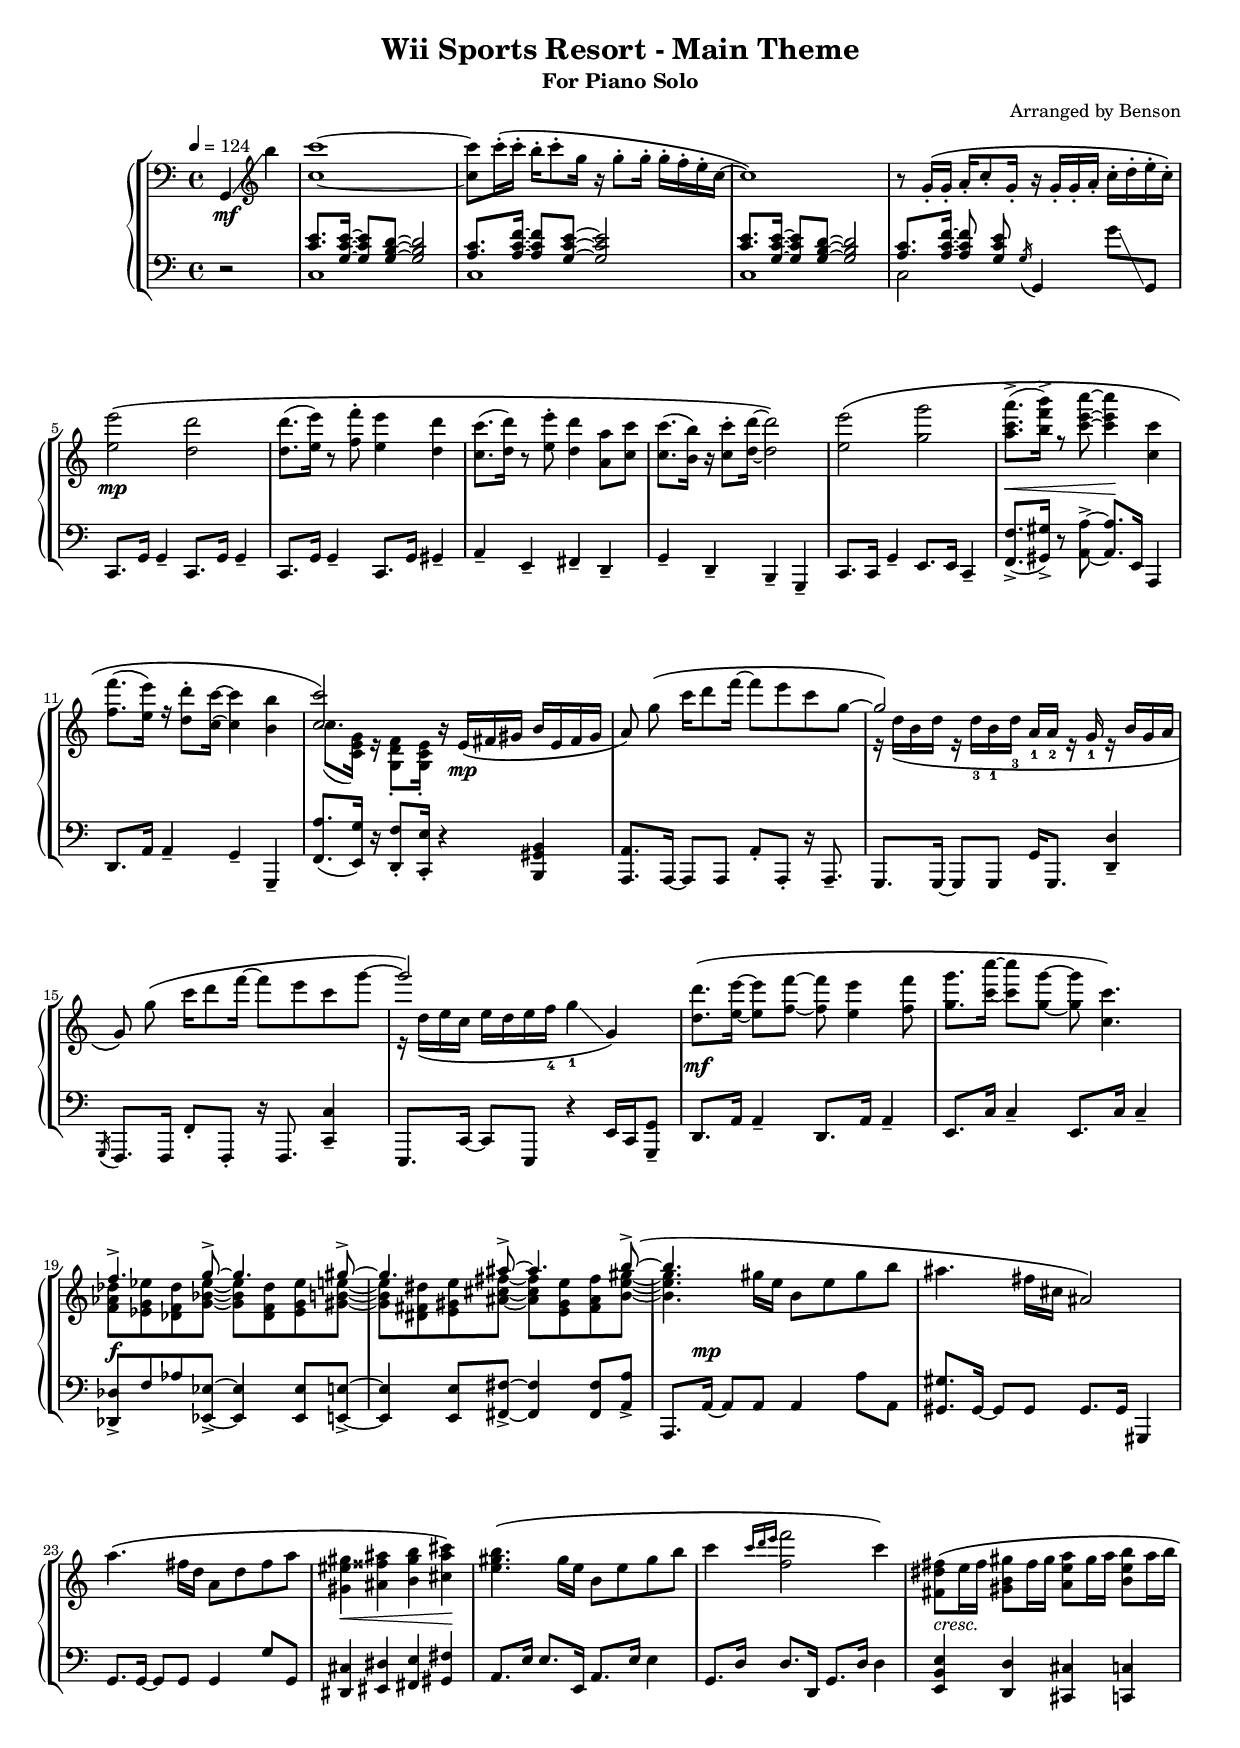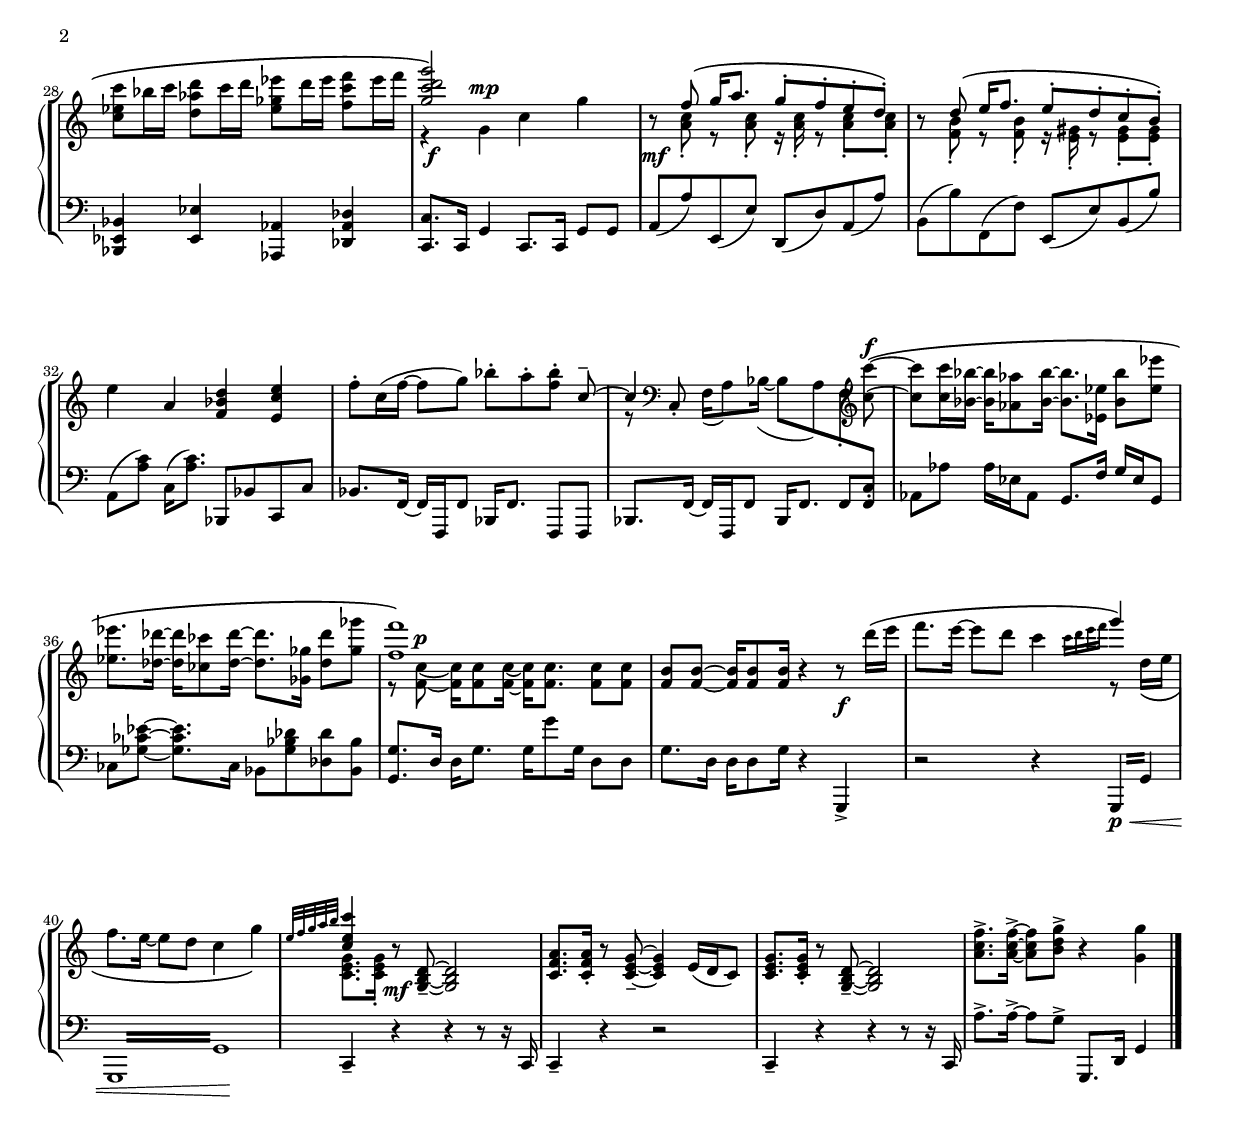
\version "2.18.2"
\include "articulate.ly"
#(set-global-staff-size 16)

% TODO
% fix note collision
% add and refine articulations
% add url to music.bensonby.me
% add original composer?
% add repeat

%%%%%%%%%%%%%%%%%%%%%%%%%%%%%%%%%%%%%%%%%%%%%%%%%%%%%%%%%%%%%%%%%%%%%%%%%%%%%%%%%%%%%%%%%%
%%  http://lsr.di.unimi.it/LSR/Item?id=445

%LSR by Jay Anderson.
%modyfied by Simon Albrecht on March 2014.
%=> http://lilypond.1069038.n5.nabble.com/LSR-445-error-td160662.html

#(define (octave-up m t)
 (let* ((octave (1- t))
      (new-note (ly:music-deep-copy m))
      (new-pitch (ly:make-pitch
        octave
        (ly:pitch-notename (ly:music-property m 'pitch))
        (ly:pitch-alteration (ly:music-property m 'pitch)))))
  (set! (ly:music-property new-note 'pitch) new-pitch)
  new-note))

#(define (octavize-chord elements t)
 (cond ((null? elements) elements)
     ((eq? (ly:music-property (car elements) 'name) 'NoteEvent)
       (cons (car elements)
             (cons (octave-up (car elements) t)
                   (octavize-chord (cdr elements) t))))
     (else (cons (car elements) (octavize-chord (cdr elements ) t)))))

#(define (octavize music t)
 (if (eq? (ly:music-property music 'name) 'EventChord)
       (ly:music-set-property! music 'elements (octavize-chord
(ly:music-property music 'elements) t)))
 music)

makeOctaves = #(define-music-function (parser location arg mus) (integer? ly:music?)
 (music-map (lambda (x) (octavize x arg)) (event-chord-wrap! mus)))
%%%%%%%%%%%%%%%%%%%%%%%%%%%%%%%%%%%%%%%%%%%%%%%%%%%%%%%%%%%%%%%%%%%%%%%%%%%%%%%%%%%%%%%%%%

cr = \change Staff = "right"
cl = \change Staff = "left"
rhMark = \markup { 
  \path #0.1 #'((moveto -1 0)(rlineto 0 -1.5)(rlineto 0.5 0))
}

\header {
  title = "Wii Sports Resort - Main Theme"
  subtitle = "For Piano Solo"
  arranger = "Arranged by Benson"
}

upper-prelude = \relative c {
  \clef bass
  g4\glissando
  \clef treble
  b'''4
  <c c,>1~ q8 c16\(-. c-. b-. c8-. g16 r g8-. g16-. g-. f-. e-. c~ c1\)
  r8 g16\(-. g-. a-. c8-. g16-. r g-. g-. a-. c-. d-. e-. c-.\)
}

lower-prelude = \relative c' {
  r2
  << {
    <c e>8. <g c e>16~ q8 <g b d>~ q2
    <a c>8. <a c f>16~ q8 <g c e>~ q2
    <c e>8. <g c e>16~ q8 <g b d>~ q2
    <a c>8. <a c f>16~ q8 <g c e>
  } \\ {
    c,1 c c c2
  } >>
  \acciaccatura g'16 g,4 g''8\glissando g,,
}

upper-one = \relative c'' {
  \makeOctaves 1 {
    e2\( d d8.( e16) r8 f-. e4 d
    c8.( d16) r8 e-. d4 a8 c c8.( b16) r c8-. d16~ d2\)
  }
  << {
    \stemNeutral
    <e e'>2\( <g g'> <a c a'>8.(-> <b f' b>16)-> r8 <c e c'>8~ q4 <c, c'>
    <f f'>8.( <e e'>16) r <d d'>8-. <c c'>16~ q4 <b b'>
    \stemUp
    <c c'>2\)
  } \\ {
    s1*3 c8.( <c, e g>16) r <g d' f>8-. <g c e>16-.
  } >>

  r16 e'\( fis gis b e, fis gis a8\)

  << {
    \stemNeutral
    g'8\( c16 d8 f16~ f8 e c g~ \stemUp g2\) s2
    \stemNeutral
    s8 g\( c16 d8 f16~ f8 e c g'~ \stemUp g2\)
  } \\ {
    s8 s2.
    r16 d,16\( b d r d-3 b-1 d-3 \stemNeutral a-1 a-2 r g-1 r b g a g8\)
    s8 s2.
    \stemDown
    r16 d'\( e c e d e f-4 \stemNeutral g4-1\glissando g,4\)
  } >>
}

lower-one = \relative c, {
  c8. g'16 g4--
  c,8. g'16 g4--
  c,8. g'16 g4--
  c,8. g'16 gis4--
  a-- e-- fis-- d--
  g-- d-- b-- g--
  c8. c16 g'4--
  e8. e16 c4--
  <f f'>8.(-> <gis gis'>16)-> r8 <a a'>8~-> q8. e16 a,4
  d8. a'16 a4-- g-- g,--
  <f' a'>8.( <e g'>16) r16 <d f'>8-. <c e'>16-. r4 <b gis' b>4
  <a a'>8. a16~ a8 a8 a'-. a,-. r16 a8.--
  g8. g16~ g8 g8 g'16 g,8. <d' d'>4--
  \acciaccatura g,16 f8. f16 f'8-. f,-. r16 f8. <c' c'>4--
  e,8. c'16~ c8 e, r4 e'16 c <g g'>8--
}

upper-two = \relative c'' {
  \makeOctaves 1 {
    d8.\( e16~ e8 f~ f e4 f8 g8. c16~ c8 g~ g c,4.\)
  }
  << {
    f4.-> g8~-> g4. gis8~-> gis4. ais8~-> ais4. b8->~\(
    b4. \stemNeutral gis16 e b8 e gis b ais4. fis16 cis ais2\)
  } \\ {
    <f aes des>8 <ees g ees'> <des f des'> <g bes ees>~
    q <des f des'> <ees g ees'> <gis b e>~
    q <dis fis dis'> <e gis e'> <ais cis fis>~
    q <e gis e'> <fis ais fis'> <b e gis>~
    q4.
  } >>
  a'4.\( fis16 d a8 d fis a
  <gis eis gis,>4 <ais fisis ais,> <b gis b,> <cis ais cis,>\)
  <b gis e>4.\( gis16 e b8 e gis b c4 \grace { c16 d e } <f f,>2 c4\)
  << {
    \stemNeutral
    <fis, dis fis,>8\( e16 fis <gis b, gis>8 fis16 gis
    <a e a,>8 gis16 a <b e, b>8 a16 b
    <c ees, c>8 bes16 c <d aes d,>8 c16 d
    <ees ges, ees>8 d16 ees <f c f,>8 ees16 f
    \stemUp
    <g d c g>2\)
  } \\ {
    s1*2 r4 g,,4^\mp \stemNeutral c g'
  } >>
}

lower-two = \relative c, {
  d8. a'16 a4--
  d,8. a'16 a4--
  e8. c'16 c4--
  e,8. c'16 c4--
  <des des,>8-> f aes <ees ees,>->~ q4 q8 <e e,>8->~
  q4 q8 <fis fis,>8->~ q4 q8 <a a,>8->

  a,,8. a'16~ a8 a a4 a'8 a,
  <gis gis'>8. gis16~ gis8 gis gis8. gis16 gis,4
  g'8. g16~ g8 g g4 g'8 g,
  <dis cis'>4 <eis dis'> <fis e'> <gis fis'>
  a8. e'16 e8. e,16 a8. e'16 e4
  g,8. d'16 d8. d,16 g8. d'16 d4
  <e, b' e>4 <d d'> <cis cis'> <c c'>
  <bes ees bes'> <ees ees'> <aes, aes'> <des aes' des>
  <c c'>8. c16 g'4 c,8. c16 g'8 g
}

upper-three = \relative c'' {
  r8
  << {
    f8\( g16 a8. g8-. f-. e-. d-.\)
  } \\ {
    <a c>8-. r q-. r16 q16-. r8 q8-. q-.
  } >>
  r8
  << {
    d8\( e16 f8. e8-. d-. c-. b-.\)
  } \\ {
    <f b>8-. r q-. r16 <e gis>-. r8 q-. q-.
  } >>
  e'4 a, <f bes d> <e c' e>
  f'8-. c16( f~ f8 g) bes8-. a-. <f bes>-.
  << {
    c8--~ c4
    s2 s8
    \clef treble
    \stemNeutral
    <c c'>8\(~^\f
    q8 <c c'>16 <bes bes'>~ q <aes aes'>8 <bes bes'>16~
    q8. <ees, ees'>16 <bes' bes'>8 <ees ees'>
    <ees ees'>8. <des des'>16~ q16 <ces ces'>8 <des des'>16~
    q8. <ges, ges'>16 <des' des'>8 <ges ges'>
    \stemUp
    <f f'>1\)
  } \\ {
    s8 r8 \clef bass
    \stemNeutral
    c,,8-. f16( a8) bes16~( bes8 a) f-. \cl c-.
    s1*2
    \cr \stemDown r8 <f' c'>8~^\p q16 q8 q16~ q q8. q8 q
  } >>
  <f b>8 q~ q16 q8 q16
  r4 r8
  << {
    \stemNeutral
    d''16\( e f8. e16~ e8 d c4 \grace { c16 d e f } \stemUp g4\)
  } \\ {
    s8 s2. r8 d,16\( e
    \stemNeutral
    f8. e16~ e8 d c4 g'\)
  } >>
}

lower-three = \relative c {
  a8( a') e,( e') d,( d') a( a')
  b,( b') f,( f') e,( e') b( b')
  a,( <a' c>) c,16( <a' c>8.) bes,,8 bes' c, c'
  bes8. f16~ f f, f'8 bes,16 f'8. f,8 f
  bes8. f'16~ f f, f'8 bes,16 f'8. f8 f
  aes8 aes' aes16 ees aes,8 g8. f'16 g ees g,8
  ces8 <ges' ces ees>~ q8. ces,16 bes8 <ges' bes des> <des des'> <bes bes'>
  <g g'>8. d'16 d g8. g16 g'8 g,16 d8 d
  g8. d16 d d8 g16
  r4 g,,4->
  r2 r4 \repeat tremolo 2 { g16\p\< g' }
  \repeat tremolo 8 { g,16 g'\! }
}

upper-end = \relative c'' {
  << {
    \grace { e32 f g a b }
    \stemUp
    <c, e c'>4
  } \\ {
    <c, e g>8. q16-.
  } >>
  r8 <d b g>8--~ q2
  <c f a>8. q16-. r8 <c e g>8--~ q4 e16( d c8)
  <c e g>8. q16-. r8 <d b g>8--~ q2
  <a' c f>8.-> q16~-> q8 <b d g>8-> r4 <g g'>
}

lower-end = \relative c, {
  c4-- r r r8 r16 c
  c4-- r r2
  c4-- r r r8 r16 c
  a''8.-> a16~-> a8 g->
  g,,8. d'16 g4
}

upper = \relative c' {
  \clef treble
  \tempo 4 = 124
  \time 4/4
  \key c \major
  \partial 2
  \upper-prelude
  \upper-one
  \upper-two
  \upper-three
  \upper-end
  \bar "|."
}

lower = \relative c' {
  \clef bass
  \time 4/4
  \key c \major
  \partial 2
  \lower-prelude
  \lower-one
  \lower-two
  \lower-three
  \lower-end
  \bar "|."
}

dynamics = {
  s2\mf s1*4
  s1\mp s1*4 s2\< s2\! s1 s2 s16 s8.\mp s4
  s1*4
  s1\mf s1 s1\f s1
  s8. s16\mp s2. s1 s1 s2.\< s4\!
  s1*2
  s1_"cresc." s1 s1\f
  s1\mf s1*7 s2. s4\f s1*2 s4 s2.\mf s1*3
}

\book {
  \score {
    <<
      \new PianoStaff <<
        \new Staff = "right" {
          \set Staff.midiInstrument = #"acoustic grand"
          \set Staff.midiMinimumVolume = #0.6
          \set Staff.midiMaximumVolume = #0.7
          \articulate << \upper >>
        }
        \new Staff = "left" {
          \set Staff.midiInstrument = #"acoustic grand"
          \set Staff.midiMinimumVolume = #0.6
          \set Staff.midiMaximumVolume = #0.7
          \articulate << \lower >>
        }
      >>
    >>
    \midi {
    }
  }

  \score {
    \new StaffGroup <<
      \new PianoStaff <<
        \new Staff = "right" { \upper }
        \new Dynamics = "Dynamics_pf" \dynamics
        \new Staff = "left" { \lower }
      >>
    >>
    \layout {
    }
  }
}
